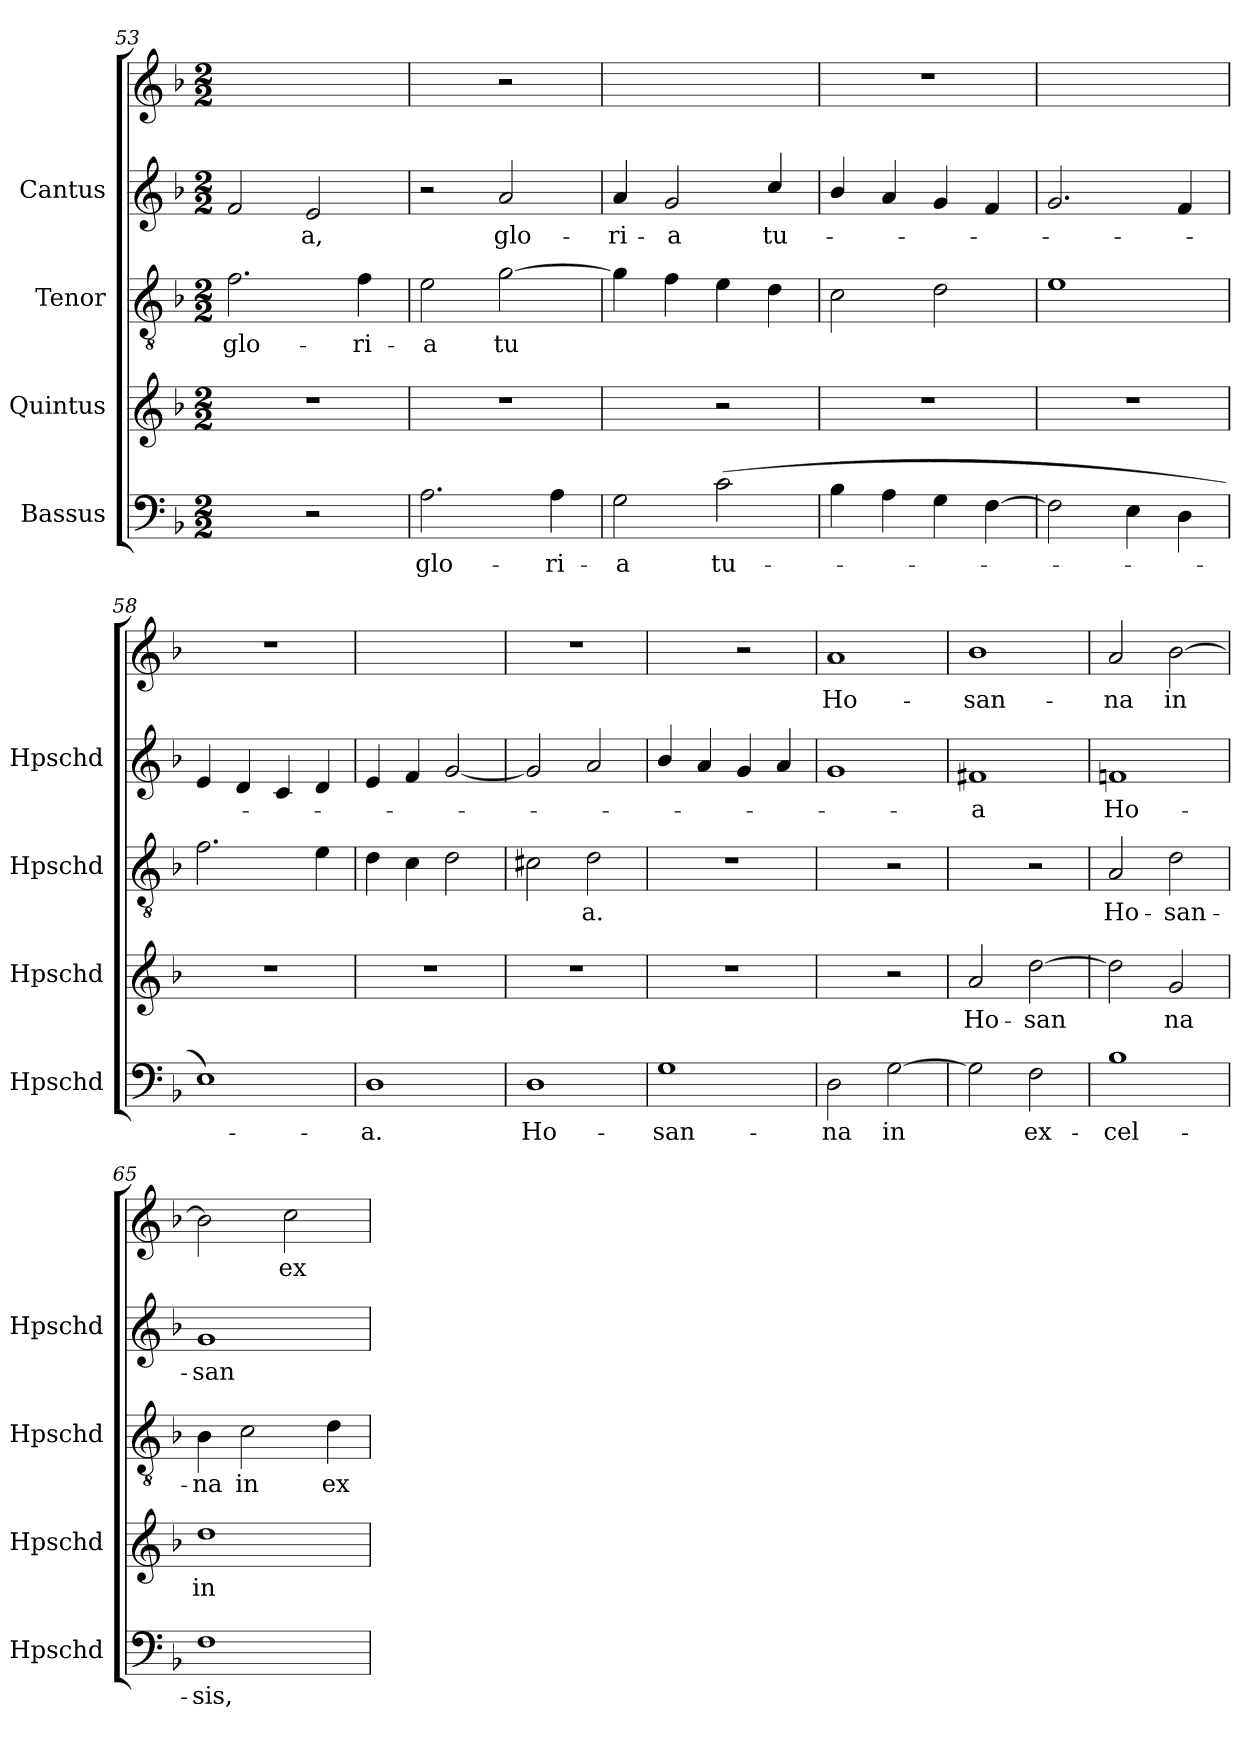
**kern	**text	**kern	**text	**kern	**text	**kern	**text	**kern	**text
*part4	*part4	*part3	*part3	*part2	*part2	*part1	*part1	*part1	*part1
*staff5	*staff5	*staff4	*staff4	*staff3	*staff3	*staff2	*staff2	*staff1	*staff1
*I"Bassus	*	*I"Quintus	*	*I"Tenor	*	*I"Cantus	*	*	*
*I'Hpschd	*	*I'Hpschd	*	*I'Hpschd	*	*I'Hpschd	*	*	*
!!LO:PB:g=z
*clefF4	*	*clefG2	*	*clefGv2	*	*clefG2	*	*clefG2	*
*k[b-]	*	*k[b-]	*	*k[b-]	*	*k[b-]	*	*k[b-]	*
*F:	*	*F:	*	*F:	*	*F:	*	*F:	*
*M2/2	*	*M2/2	*	*M2/2	*	*M2/2	*	*M2/2	*
=53	=53	=53	=53	=53	=53	=53	=53	=53	=53
!	!	!	!	!	!LO:LY:b:cj	!	!LO:LY:b:cj	!	!
2ryy	.	1r	.	2.f\	glo-	2f/	-	1ryy	.
!	!	!	!	!	!	!	!LO:LY:b:cj	!	!
2r	.	.	.	.	.	2e/	a,	.	.
!	!	!	!	!	!LO:LY:b:cj	!	!	!	!
.	.	.	.	4f\	-ri-	.	.	.	.
!!LO:LB:g=z
=54	=54	=54	=54	=54	=54	=54	=54	=54	=54
!	!LO:LY:b:cj	!	!	!	!LO:LY:b:cj	!	!	!	!
2.A\	glo-	1r	.	2e\	-a	2r	.	2ryy	.
!	!	!	!	!	!LO:LY:b:cj	!	!LO:LY:b:cj	!	!
.	.	.	.	[>2g\	tu-	2a/	glo-	2r	.
!	!LO:LY:b:cj	!	!	!	!	!	!	!	!
4A\	-ri-	.	.	.	.	.	.	.	.
!!LO:LB:g=z
=55	=55	=55	=55	=55	=55	=55	=55	=55	=55
!	!LO:LY:b:cj	!	!	!	!	!	!LO:LY:b:cj	!	!
2G\	-a	2ryy	.	4g\]	.	4a/	-ri-	1ryy	.
!	!	!	!	!	!	!	!LO:LY:b:cj	!	!
.	.	.	.	4f\	.	2g/	-a	.	.
!	!LO:LY:b:cj	!	!	!	!	!	!	!	!
(>2c\	tu-	2r	.	4e\	.	.	.	.	.
!	!	!	!	!	!	!	!LO:LY:b:cj	!	!
.	.	.	.	4d\	.	4cc/	tu-	.	.
!!LO:LB:g=z
=56	=56	=56	=56	=56	=56	=56	=56	=56	=56
4B-\	.	1r	.	2c\	.	4b-/	.	1r	.
4A\	.	.	.	.	.	4a/	.	.	.
4G\	.	.	.	2d\	.	4g/	.	.	.
[>4F\	.	.	.	.	.	4f/	.	.	.
!!LO:LB:g=z
=57	=57	=57	=57	=57	=57	=57	=57	=57	=57
2F\]	.	1r	.	1e	.	2.g/	.	1ryy	.
4E\	.	.	.	.	.	.	.	.	.
4D\	.	.	.	.	.	4f/	.	.	.
!!LO:PB:g=z
=58	=58	=58	=58	=58	=58	=58	=58	=58	=58
1E)	.	1r	.	2.f\	.	4e/	.	1r	.
.	.	.	.	.	.	4d/	.	.	.
.	.	.	.	.	.	4c/	.	.	.
.	.	.	.	4e\	.	4d/	.	.	.
!!LO:LB:g=z
=59	=59	=59	=59	=59	=59	=59	=59	=59	=59
!	!LO:LY:b:cj	!	!	!	!	!	!	!	!
1D	-a.	1r	.	4d\	.	4e/	.	1ryy	.
.	.	.	.	4c\	.	4f/	.	.	.
.	.	.	.	2d\	.	[<2g/	.	.	.
!!LO:LB:g=z
=60	=60	=60	=60	=60	=60	=60	=60	=60	=60
!	!LO:LY:b:cj	!	!	!	!LO:LY:b:cj	!	!	!	!
1D	Ho-	1r	.	2c#X\	-	2g/]	.	1r	.
!	!	!	!	!	!LO:LY:b:cj	!	!	!	!
.	.	.	.	2d\	a.	2a/	.	.	.
=61	=61	=61	=61	=61	=61	=61	=61	=61	=61
!	!LO:LY:b:cj	!	!	!	!	!	!	!	!
1G	-san-	1r	.	1r	.	4b-/	.	2ryy	.
.	.	.	.	.	.	4a/	.	.	.
.	.	.	.	.	.	4g/	.	2r	.
.	.	.	.	.	.	4a/	.	.	.
=62	=62	=62	=62	=62	=62	=62	=62	=62	=62
!	!LO:LY:b:cj	!	!	!	!	!	!	!	!LO:LY:b
2D\	-na	2ryy	.	2ryy	.	1g	.	1a	-Ho-
!	!LO:LY:b:cj	!	!	!	!	!	!	!	!
[>2G\	in	2r	.	2r	.	.	.	.	.
=63	=63	=63	=63	=63	=63	=63	=63	=63	=63
!	!LO:LY:b:cj	!	!LO:LY:b:cj	!	!	!	!LO:LY:b:cj	!	!LO:LY:b
2G\]	.	2a/	Ho-	2ryy	.	1f#X	-a	1b-	-san-
!	!LO:LY:b:cj	!	!LO:LY:b:cj	!	!	!	!	!	!
2F\	ex-	[>2dd\	-san-	2r	.	.	.	.	.
=64	=64	=64	=64	=64	=64	=64	=64	=64	=64
!	!LO:LY:b:cj	!	!LO:LY:b:cj	!	!LO:LY:b:cj	!	!LO:LY:b:cj	!	!LO:LY:b
1B-	-cel-	2dd\]	-	2A/	Ho-	1fn	Ho-	2a/	na
!	!	!	!LO:LY:b:cj	!	!LO:LY:b:cj	!	!	!	!LO:LY:b
.	.	2g/	na	2d\	-san-	.	.	[>2b-\	in
=65	=65	=65	=65	=65	=65	=65	=65	=65	=65
!	!LO:LY:b:cj	!	!LO:LY:b:cj	!	!LO:LY:b:cj	!	!LO:LY:b:cj	!	!LO:LY:b
1F	-sis,	1dd	in	4B-\	-na	1g	-san-	2b-\]	-
!	!	!	!	!	!LO:LY:b:cj	!	!	!	!
.	.	.	.	2c\	in	.	.	.	.
!	!	!	!	!	!	!	!	!	!LO:LY:b
.	.	.	.	.	.	.	.	2cc\	ex-
!	!	!	!	!	!LO:LY:b:cj	!	!	!	!
.	.	.	.	4d\	ex-	.	.	.	.
=	=	=	=	=	=	=	=	=	=
*-	*-	*-	*-	*-	*-	*-	*-	*-	*-
